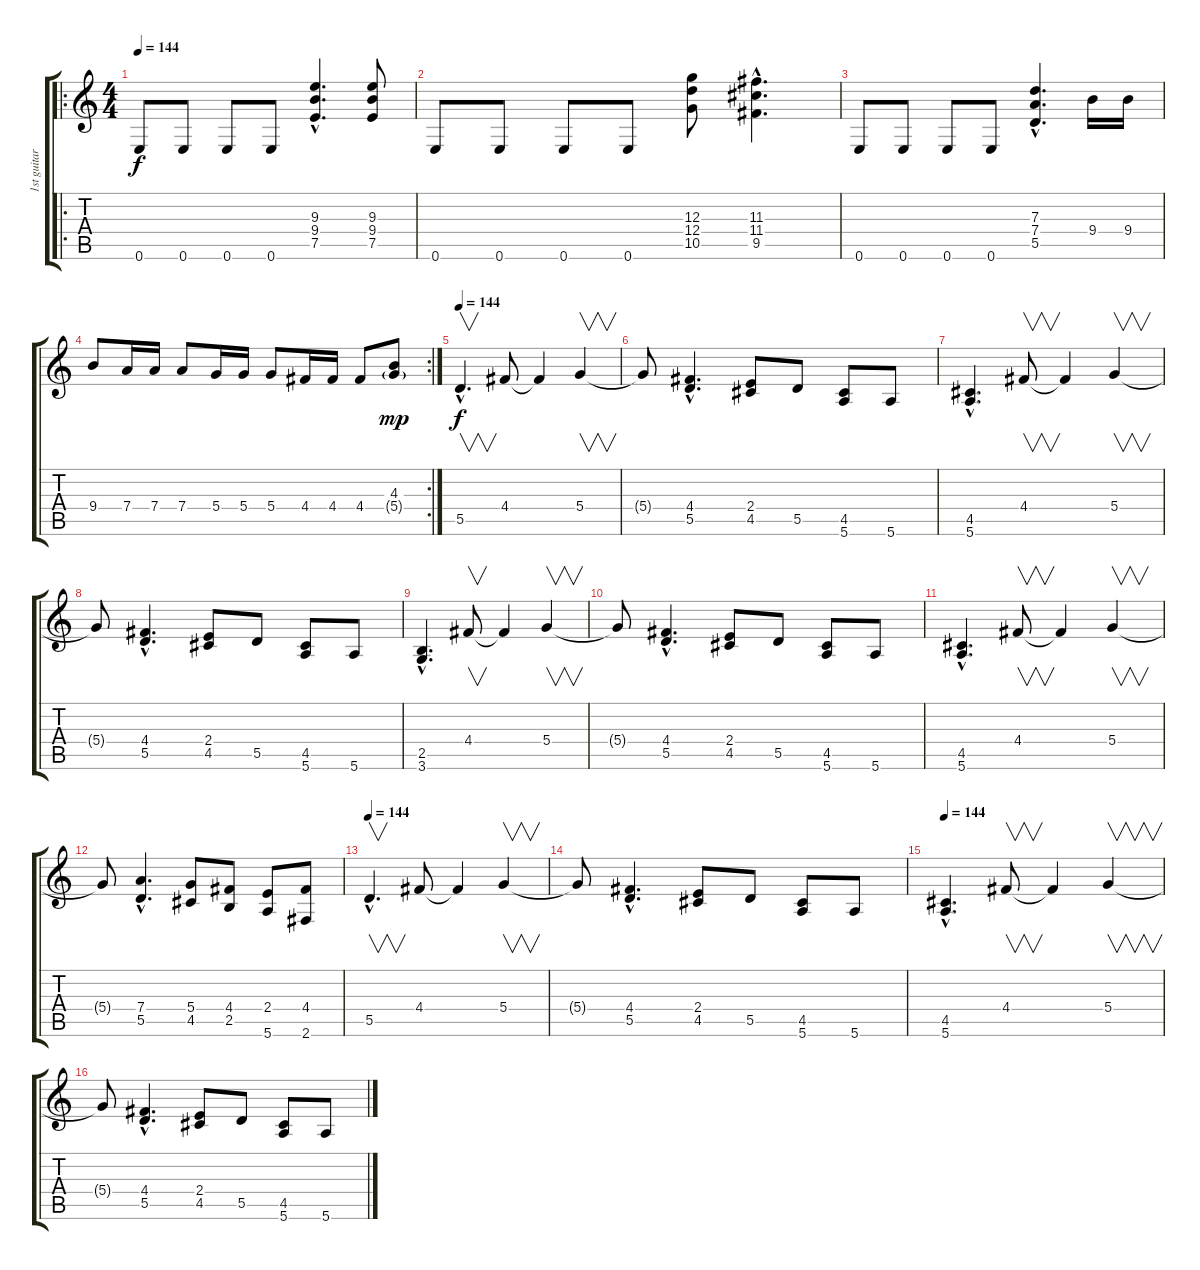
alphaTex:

\track ("1st guitar" "1st guitar") {instrument overdrivenguitar}
\staff {score tabs}
\tuning (E4 B3 G3 D3 A2 E2) {hide}
\ro
\ts (4 4)
\tempo 144
\clef g2
\ks c
0.6.8{dy f} 0.6.8 0.6.8 0.6.8 (9.3{hac} 9.4{hac} 7.5{hac}).4{d} (9.3 9.4 7.5).8 |
0.6.8 0.6.8 0.6.8 0.6.8 (12.3 12.4 10.5).8 (11.3{hac} 11.4{hac} 9.5{hac}).4{d} |
0.6.8 0.6.8 0.6.8 0.6.8 (7.3{hac} 7.4{hac} 5.5{hac}).4{d} 9.4.16 9.4.16 |
\rc 2
9.4.8 7.4.16 7.4.16 7.4.8 5.4.16 5.4.16 5.4.8 4.4.16 4.4.16 4.4.8 (4.3 5.4{g}).8{dy mp} |
\tempo 144
5.5{hac}.4{v d dy f instrument overdrivenguitar} 4.4.8 4.4{t}.4 5.4.4{v} |
5.4{t}.8 (4.4{hac} 5.5{hac}).4{d} (2.4 4.5).8 5.5.8 (4.5 5.6).8 5.6.8 |
(4.5{hac} 5.6{hac}).4{d instrument overdrivenguitar} 4.4.8{v} 4.4{t}.4 5.4.4{v} |
5.4{t}.8 (4.4{hac} 5.5{hac}).4{d} (2.4 4.5).8 5.5.8 (4.5 5.6).8 5.6.8 |
(2.5{hac} 3.6{hac}).4{d instrument overdrivenguitar} 4.4.8{v} 4.4{t}.4 5.4.4{v} |
5.4{t}.8 (4.4{hac} 5.5{hac}).4{d} (2.4 4.5).8 5.5.8 (4.5 5.6).8 5.6.8 |
(4.5{hac} 5.6{hac}).4{d} 4.4.8{v} 4.4{t}.4 5.4.4{v} |
5.4{t}.8 (7.4{hac} 5.5{hac}).4{d} (5.4 4.5).8 (4.4 2.5).8 (2.4 5.6).8 (4.4 2.6).8 |
\tempo 144
5.5{hac}.4{v d instrument overdrivenguitar} 4.4.8 4.4{t}.4 5.4.4{v} |
5.4{t}.8 (4.4{hac} 5.5{hac}).4{d} (2.4 4.5).8 5.5.8 (4.5 5.6).8 5.6.8 |
\tempo 144
(4.5{hac} 5.6{hac}).4{d instrument overdrivenguitar} 4.4.8{v} 4.4{t}.4 5.4.4{v} |
5.4{t}.8 (4.4{hac} 5.5{hac}).4{d} (2.4 4.5).8 5.5.8 (4.5 5.6).8 5.6.8
